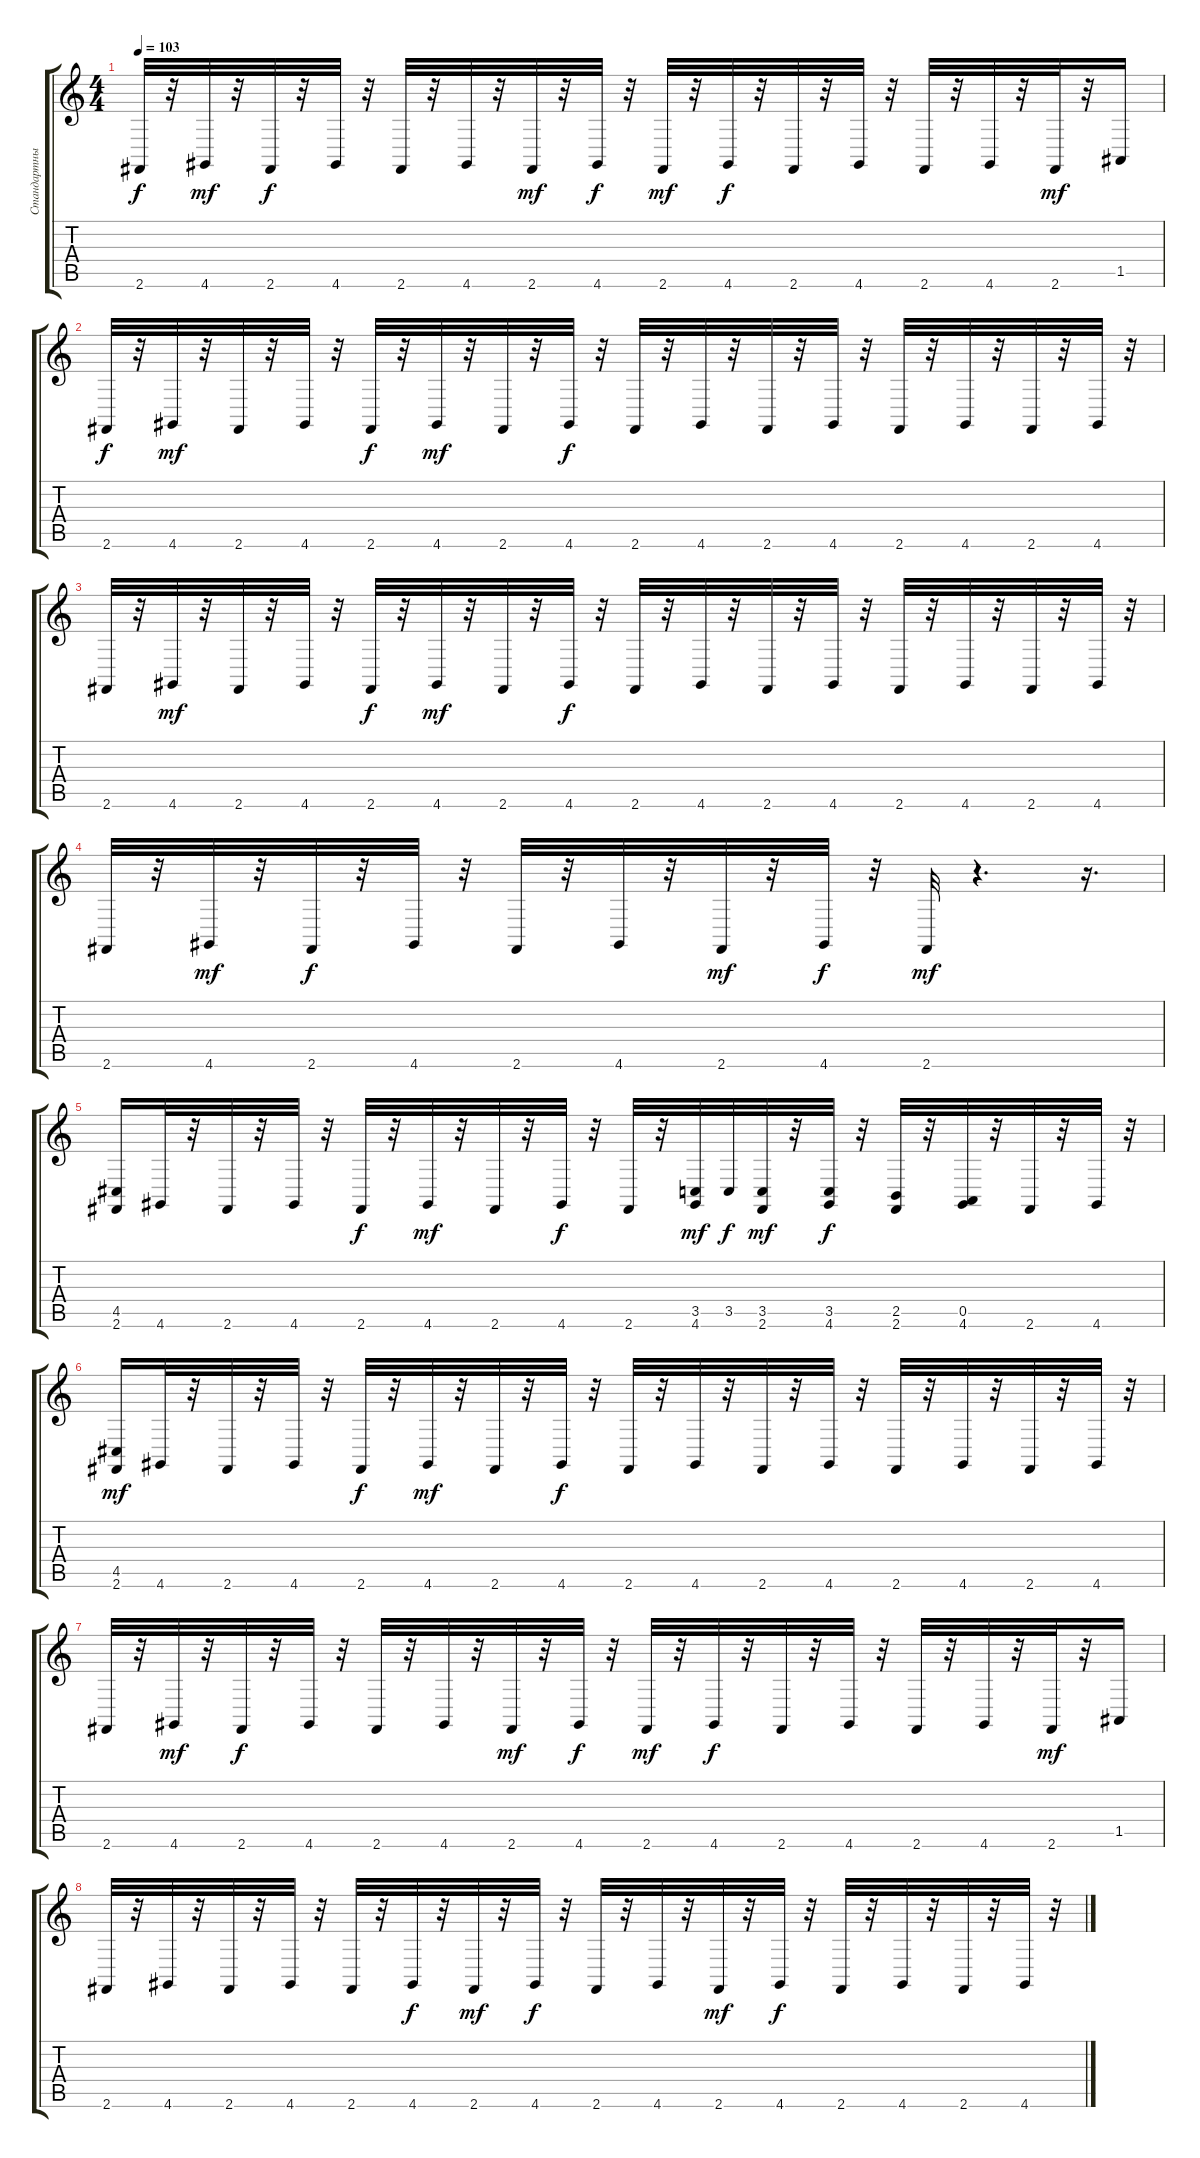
\track ("Стандартный Набор" "Стандартны") {instrument synthdrum}
\staff {score tabs}
\tuning (E4 B3 G3 D3 A2 E2) {hide}
\ts (4 4)
\tempo 103
\clef g2
\ks c
2.6.32{dy f} r.32 4.6.32{dy mf} r.32 2.6.32{dy f} r.32 4.6.32 r.32 2.6.32 r.32 4.6.32 r.32 2.6.32{dy mf} r.32 4.6.32{dy f} r.32 2.6.32{dy mf} r.32 4.6.32{dy f} r.32 2.6.32 r.32 4.6.32 r.32 2.6.32 r.32 4.6.32 r.32 2.6.32{dy mf} r.32 1.5.16 |
2.6.32{dy f} r.32 4.6.32{dy mf} r.32 2.6.32 r.32 4.6.32 r.32 2.6.32{dy f} r.32 4.6.32{dy mf} r.32 2.6.32 r.32 4.6.32{dy f} r.32 2.6.32 r.32 4.6.32 r.32 2.6.32 r.32 4.6.32 r.32 2.6.32 r.32 4.6.32 r.32 2.6.32 r.32 4.6.32 r.32 |
2.6.32 r.32 4.6.32{dy mf} r.32 2.6.32 r.32 4.6.32 r.32 2.6.32{dy f} r.32 4.6.32{dy mf} r.32 2.6.32 r.32 4.6.32{dy f} r.32 2.6.32 r.32 4.6.32 r.32 2.6.32 r.32 4.6.32 r.32 2.6.32 r.32 4.6.32 r.32 2.6.32 r.32 4.6.32 r.32 |
2.6.32 r.32 4.6.32{dy mf} r.32 2.6.32{dy f} r.32 4.6.32 r.32 2.6.32 r.32 4.6.32 r.32 2.6.32{dy mf} r.32 4.6.32{dy f} r.32 2.6.32{dy mf} r.4{d} r.16{d} |
(4.5 2.6).16 4.6.32 r.32 2.6.32 r.32 4.6.32 r.32 2.6.32{dy f} r.32 4.6.32{dy mf} r.32 2.6.32 r.32 4.6.32{dy f} r.32 2.6.32 r.32 (3.5 4.6).32{dy mf} 3.5.32{dy f} (3.5 2.6).32{dy mf} r.32 (3.5 4.6).32{dy f} r.32 (2.5 2.6).32 r.32 (0.5 4.6).32 r.32 2.6.32 r.32 4.6.32 r.32 |
(4.5 2.6).16{dy mf} 4.6.32 r.32 2.6.32 r.32 4.6.32 r.32 2.6.32{dy f} r.32 4.6.32{dy mf} r.32 2.6.32 r.32 4.6.32{dy f} r.32 2.6.32 r.32 4.6.32 r.32 2.6.32 r.32 4.6.32 r.32 2.6.32 r.32 4.6.32 r.32 2.6.32 r.32 4.6.32 r.32 |
2.6.32 r.32 4.6.32{dy mf} r.32 2.6.32{dy f} r.32 4.6.32 r.32 2.6.32 r.32 4.6.32 r.32 2.6.32{dy mf} r.32 4.6.32{dy f} r.32 2.6.32{dy mf} r.32 4.6.32{dy f} r.32 2.6.32 r.32 4.6.32 r.32 2.6.32 r.32 4.6.32 r.32 2.6.32{dy mf} r.32 1.5.16 |
2.6.32 r.32 4.6.32 r.32 2.6.32 r.32 4.6.32 r.32 2.6.32 r.32 4.6.32{dy f} r.32 2.6.32{dy mf} r.32 4.6.32{dy f} r.32 2.6.32 r.32 4.6.32 r.32 2.6.32{dy mf} r.32 4.6.32{dy f} r.32 2.6.32 r.32 4.6.32 r.32 2.6.32 r.32 4.6.32 r.32
